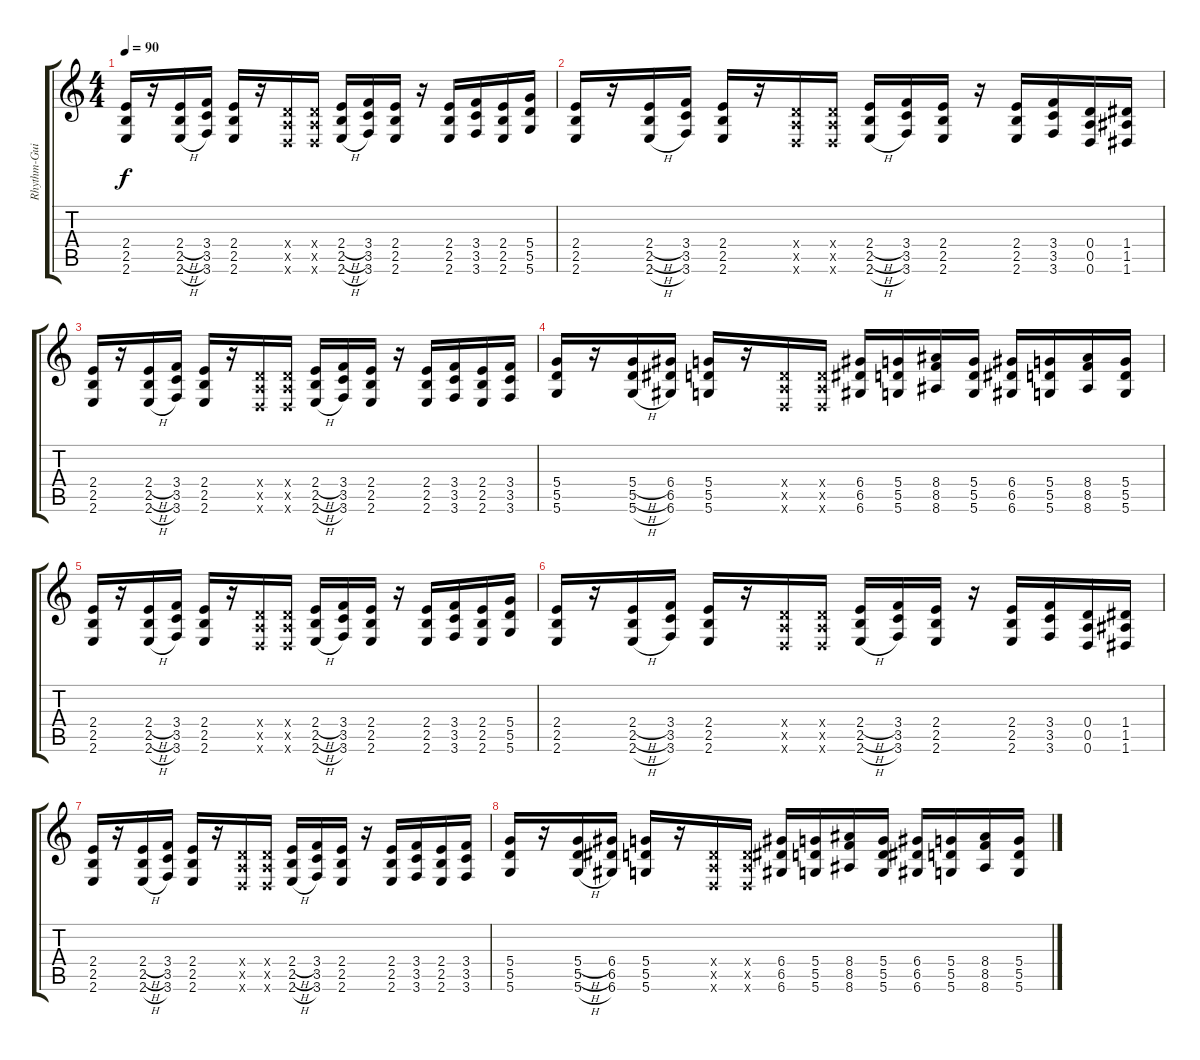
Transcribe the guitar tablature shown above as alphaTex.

\track ("Rhythm-Guitar" "Rhythm-Gui") {instrument overdrivenguitar}
\staff {score tabs}
\tuning (E4 B3 G3 D3 A2 D2) {hide}
\ts (4 4)
\tempo 90
\clef g2
\ks c
(2.4 2.5 2.6).16{dy f} r.16 (2.4{h} 2.5{h} 2.6{h}).16 (3.4 3.5 3.6).16 (2.4 2.5 2.6).16 r.16 (0.4{x} 0.5{x} 0.6{x}).16 (0.4{x} 0.5{x} 0.6{x}).16 (2.4{h} 2.5{h} 2.6{h}).16 (3.4 3.5 3.6).16 (2.4 2.5 2.6).16 r.16 (2.4 2.5 2.6).16 (3.4 3.5 3.6).16 (2.4 2.5 2.6).16 (5.4 5.5 5.6).16 |
(2.4 2.5 2.6).16 r.16 (2.4{h} 2.5{h} 2.6{h}).16 (3.4 3.5 3.6).16 (2.4 2.5 2.6).16 r.16 (0.4{x} 0.5{x} 0.6{x}).16 (0.4{x} 0.5{x} 0.6{x}).16 (2.4{h} 2.5{h} 2.6{h}).16 (3.4 3.5 3.6).16 (2.4 2.5 2.6).16 r.16 (2.4 2.5 2.6).16 (3.4 3.5 3.6).16 (0.4 0.5 0.6).16 (1.4 1.5 1.6).16 |
(2.4 2.5 2.6).16 r.16 (2.4{h} 2.5{h} 2.6{h}).16 (3.4 3.5 3.6).16 (2.4 2.5 2.6).16 r.16 (0.4{x} 0.5{x} 0.6{x}).16 (0.4{x} 0.5{x} 0.6{x}).16 (2.4{h} 2.5{h} 2.6{h}).16 (3.4 3.5 3.6).16 (2.4 2.5 2.6).16 r.16 (2.4 2.5 2.6).16 (3.4 3.5 3.6).16 (2.4 2.5 2.6).16 (3.4 3.5 3.6).16 |
(5.4 5.5 5.6).16 r.16 (5.4{h} 5.5{h} 5.6{h}).16 (6.4 6.5 6.6).16 (5.4 5.5 5.6).16 r.16 (0.4{x} 0.5{x} 0.6{x}).16 (0.4{x} 0.5{x} 0.6{x}).16 (6.4 6.5 6.6).16 (5.4 5.5 5.6).16 (8.4 8.5 8.6).16 (5.4 5.5 5.6).16 (6.4 6.5 6.6).16 (5.4 5.5 5.6).16 (8.4 8.5 8.6).16 (5.4 5.5 5.6).16 |
(2.4 2.5 2.6).16 r.16 (2.4{h} 2.5{h} 2.6{h}).16 (3.4 3.5 3.6).16 (2.4 2.5 2.6).16 r.16 (0.4{x} 0.5{x} 0.6{x}).16 (0.4{x} 0.5{x} 0.6{x}).16 (2.4{h} 2.5{h} 2.6{h}).16 (3.4 3.5 3.6).16 (2.4 2.5 2.6).16 r.16 (2.4 2.5 2.6).16 (3.4 3.5 3.6).16 (2.4 2.5 2.6).16 (5.4 5.5 5.6).16 |
(2.4 2.5 2.6).16 r.16 (2.4{h} 2.5{h} 2.6{h}).16 (3.4 3.5 3.6).16 (2.4 2.5 2.6).16 r.16 (0.4{x} 0.5{x} 0.6{x}).16 (0.4{x} 0.5{x} 0.6{x}).16 (2.4{h} 2.5{h} 2.6{h}).16 (3.4 3.5 3.6).16 (2.4 2.5 2.6).16 r.16 (2.4 2.5 2.6).16 (3.4 3.5 3.6).16 (0.4 0.5 0.6).16 (1.4 1.5 1.6).16 |
(2.4 2.5 2.6).16 r.16 (2.4{h} 2.5{h} 2.6{h}).16 (3.4 3.5 3.6).16 (2.4 2.5 2.6).16 r.16 (0.4{x} 0.5{x} 0.6{x}).16 (0.4{x} 0.5{x} 0.6{x}).16 (2.4{h} 2.5{h} 2.6{h}).16 (3.4 3.5 3.6).16 (2.4 2.5 2.6).16 r.16 (2.4 2.5 2.6).16 (3.4 3.5 3.6).16 (2.4 2.5 2.6).16 (3.4 3.5 3.6).16 |
(5.4 5.5 5.6).16 r.16 (5.4{h} 5.5{h} 5.6{h}).16 (6.4 6.5 6.6).16 (5.4 5.5 5.6).16 r.16 (0.4{x} 0.5{x} 0.6{x}).16 (0.4{x} 0.5{x} 0.6{x}).16 (6.4 6.5 6.6).16 (5.4 5.5 5.6).16 (8.4 8.5 8.6).16 (5.4 5.5 5.6).16 (6.4 6.5 6.6).16 (5.4 5.5 5.6).16 (8.4 8.5 8.6).16 (5.4 5.5 5.6).16
